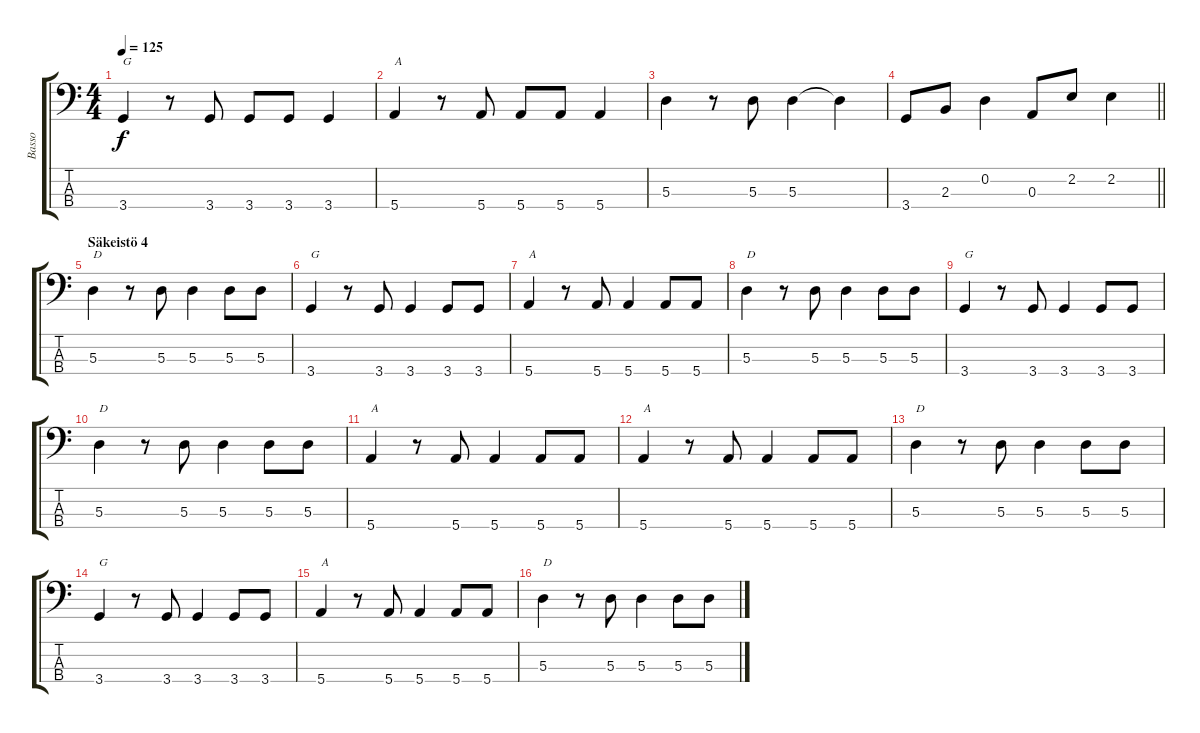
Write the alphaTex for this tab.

\track ("Basso" "Basso") {instrument electricbassfinger}
\staff {score tabs}
\tuning (G2 D2 A1 E1) {hide}
\ts (4 4)
\tempo 125
\clef f4
\ks c
3.4.4{txt "G" dy f} r.8 3.4.8 3.4.8 3.4.8 3.4.4 |
5.4.4{txt "A"} r.8 5.4.8 5.4.8 5.4.8 5.4.4 |
5.3.4 r.8 5.3.8 5.3.4 5.3{t}.4 |
\barLineRight lightlight
3.4.8 2.3.8 0.2.4 0.3.8 2.2.8 2.2.4 |
\section ("" "Säkeistö 4")
5.3.4{txt "D"} r.8 5.3.8 5.3.4 5.3.8 5.3.8 |
3.4.4{txt "G"} r.8 3.4.8 3.4.4 3.4.8 3.4.8 |
5.4.4{txt "A"} r.8 5.4.8 5.4.4 5.4.8 5.4.8 |
5.3.4{txt "D"} r.8 5.3.8 5.3.4 5.3.8 5.3.8 |
3.4.4{txt "G"} r.8 3.4.8 3.4.4 3.4.8 3.4.8 |
5.3.4{txt "D"} r.8 5.3.8 5.3.4 5.3.8 5.3.8 |
5.4.4{txt "A"} r.8 5.4.8 5.4.4 5.4.8 5.4.8 |
5.4.4{txt "A"} r.8 5.4.8 5.4.4 5.4.8 5.4.8 |
5.3.4{txt "D"} r.8 5.3.8 5.3.4 5.3.8 5.3.8 |
3.4.4{txt "G"} r.8 3.4.8 3.4.4 3.4.8 3.4.8 |
5.4.4{txt "A"} r.8 5.4.8 5.4.4 5.4.8 5.4.8 |
5.3.4{txt "D"} r.8 5.3.8 5.3.4 5.3.8 5.3.8
